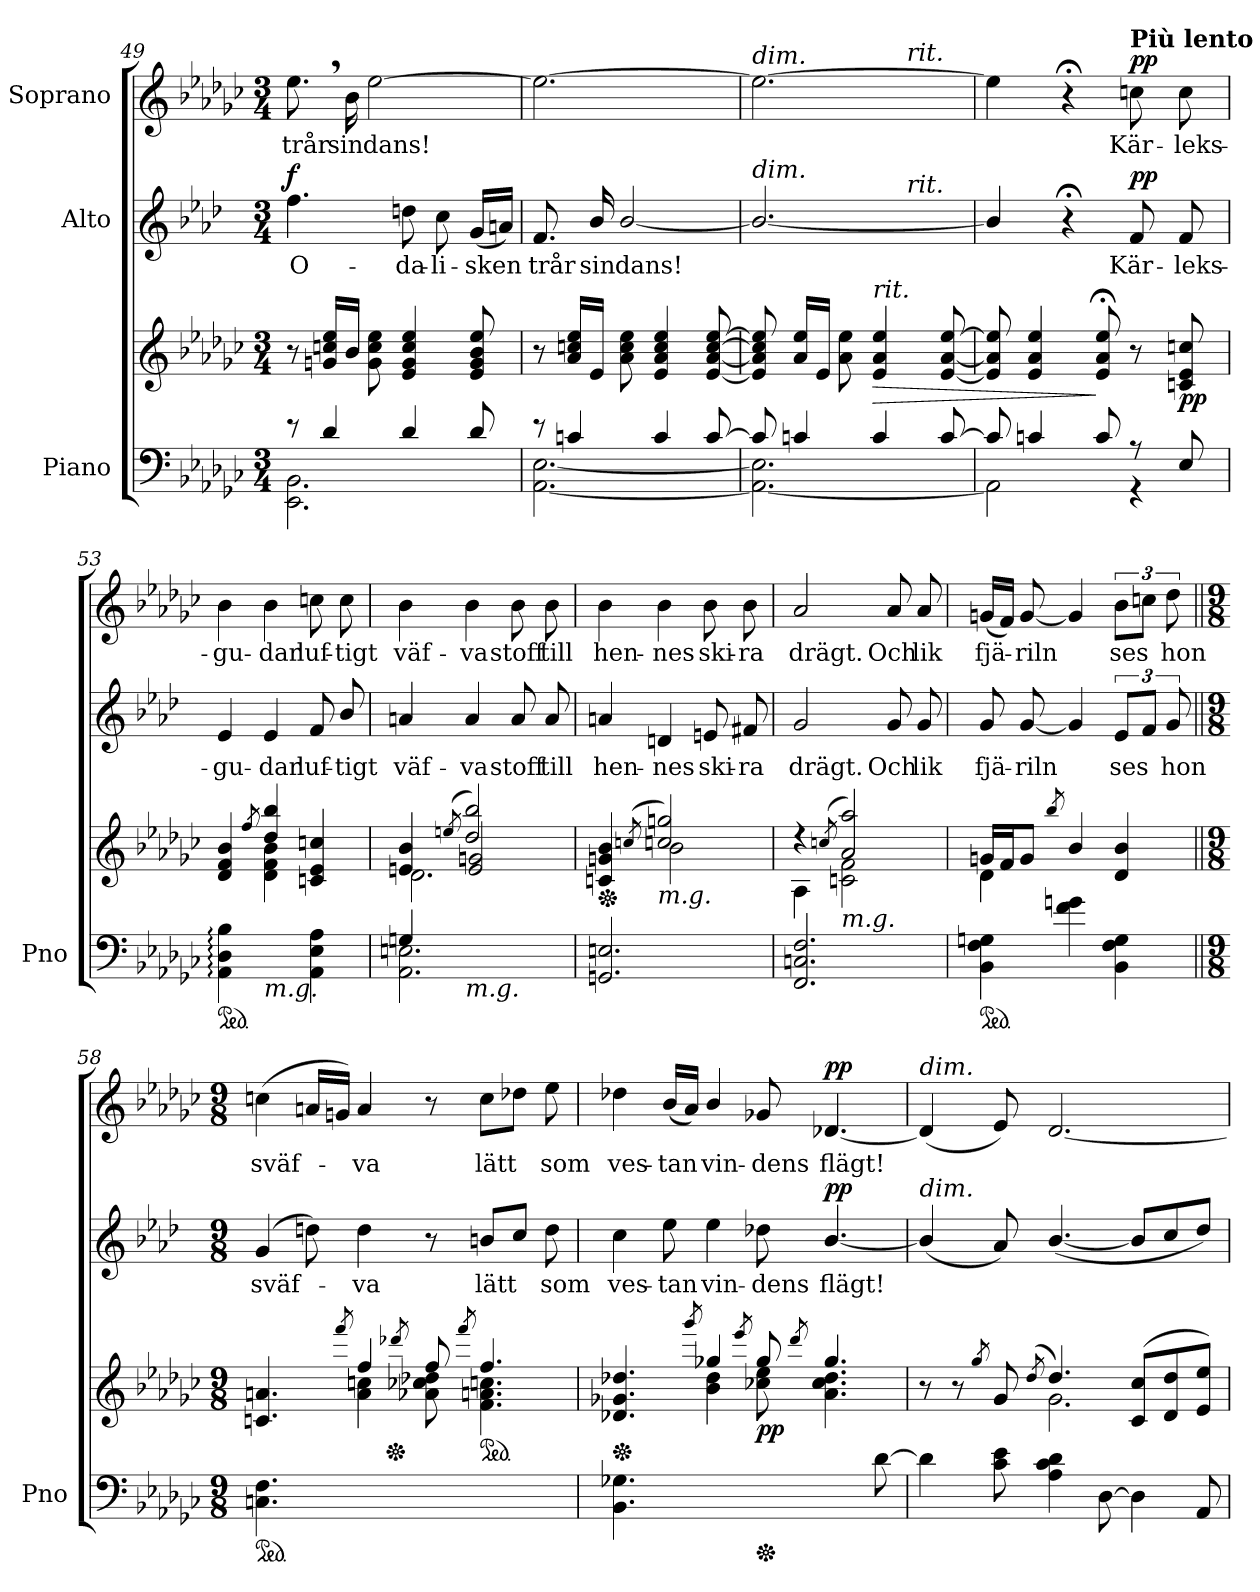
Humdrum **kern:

**kern	**kern	**dynam	**kern	**text	**dynam	**kern	**text	**dynam
*part3	*part3	*part3	*part2	*part2	*part2	*part1	*part1	*part1
*staff4	*staff3	*staff3/4	*staff2	*staff2	*staff2	*staff1	*staff1	*staff1
*I"Piano	*	*	*I"Alto	*	*	*I"Soprano	*	*
*I'Pno	*	*	*	*	*	*	*	*
!!LO:LB:g=z
*clefF4	*clefG2	*	*clefG2	*	*	*clefG2	*	*
*	*	*	*ITrd1c2	*	*	*	*	*
*k[b-e-a-d-g-c-]	*k[b-e-a-d-g-c-]	*	*k[b-e-a-d-g-c-]	*	*	*k[b-e-a-d-g-c-]	*	*
*M3/4	*M3/4	*	*M3/4	*	*	*M3/4	*	*
=49	=49	=49	=49	=49	=49	=49	=49	=49
*^	*	*	*	*	*	*	*	*
!	!	!	!	!	!LO:LY:b	!LO:DY:a	!	!LO:LY:b	!
8r	2.EE-\ 2.BB-\	8r	.	4.ee-\	O-	f	8.ee-,\	trår	.
4d-/	.	16gn/ 16ccn/ 16ee-/LL	.	.	.	.	.	.	.
!	!	!	!	!	!	!	!	!LO:LY:b	!
.	.	16b-/JJ	.	.	.	.	16b-\	sin	.
!	!	!	!	!	!	!	!	!LO:LY:b	!
.	.	8g\ 8cc\ 8ee-\	.	.	.	.	[2ee-\	dans!	.
!	!	!	!	!	!LO:LY:b	!	!	!	!
4d-/	.	4e-/ 4g/ 4cc/ 4ee-/	.	8ccn\	-da-	.	.	.	.
!	!	!	!	!	!LO:LY:b	!	!	!	!
.	.	.	.	8b-\	-li-	.	.	.	.
!	!	!	!	!	!LO:LY:b	!	!	!	!
8d-/	.	8e-/ 8g/ 8b-/ 8ee-/	.	(16f/LL	-sken	.	.	.	.
.	.	.	.	16gn/JJ)	.	.	.	.	.
!!LO:LB:g=z
=50	=50	=50	=50	=50	=50	=50	=50	=50	=50
!	!	!	!	!	!LO:LY:b	!	!	!	!
8r	[2.AA-\ [2.E-\	8r	.	8.e-/	trår	.	2.ee-\_	.	.
4cn/	.	16a-/ 16ccn/ 16ee-/LL	.	.	.	.	.	.	.
!	!	!	!	!	!LO:LY:b	!	!	!	!
.	.	16e-/JJ	.	16a-/	sin	.	.	.	.
!	!	!	!	!	!LO:LY:b	!	!	!	!
.	.	8a-\ 8cc\ 8ee-\	.	[2a-/	dans!	.	.	.	.
4c/	.	4e-/ 4a-/ 4cc/ 4ee-/	.	.	.	.	.	.	.
[8c/	.	[8e-/ [8a-/ [8cc/ [8ee-/	.	.	.	.	.	.	.
=51	=51	=51	=51	=51	=51	=51	=51	=51	=51
*	*	*	*	*^	*	*	*^	*	*
!	!	!	!	!	!	!	!	!LO:TX:a:i:t=dim.	!	!	!
!	!	!	!	!LO:TX:a:i:t=dim.	!	!	!	!	!	!	!
8c/]	2.AA-\_ 2.E-\]	8e-/] 8a-/] 8cc/] 8ee-/]	.	2.a-/_	4ryy	.	.	2.ee-\_	4ryy	.	.
4cn/	.	16a-/ 16ee-/LL	.	.	.	.	.	.	.	.	.
.	.	16e-/JJ	.	.	.	.	.	.	.	.	.
.	.	8a-\ 8ee-\	.	.	8ryy	.	.	.	8ryy	.	.
!	!	!LO:TX:a:i:t=rit.	!	!	!	!	!	!	!	!	!
!	!	!	!LO:HP:b	!	!	!	!	!	!	!	!
4c/	.	4e-/ 4a-/ 4ee-/	>	.	8ryy	.	.	.	8ryy	.	.
!	!	!	!	!	!	!	!	!	!LO:TX:a:i:t=rit.	!	!
!	!	!	!	!	!LO:TX:a:i:t=rit.	!	!	!	!	!	!
.	.	.	.	.	4ryy	.	.	.	4ryy	.	.
[8c/	.	[8e-/ [8a-/ [8ee-/	.	.	.	.	.	.	.	.	.
*	*	*	*	*v	*v	*	*	*	*	*	*
*	*	*	*	*	*	*	*v	*v	*	*
=52	=52	=52	=52	=52	=52	=52	=52	=52	=52
8c/]	2AA-\]	8e-/] 8a-/] 8ee-/]	.	4a-/]	.	.	4ee-\]	.	.
4cn/	.	4e-/ 4a-/ 4ee-/	.	.	.	.	.	.	.
.	.	.	.	4r;<	.	.	4r;<	.	.
8c/	.	8e-/;< 8a-/;< 8ee-/;<	]	.	.	.	.	.	.
!	!	!	!	!	!	!	!LO:TX:a:B:t=Più lento	!	!
!	!	!	!	!	!LO:LY:b	!LO:DY:a	!	!LO:LY:b	!LO:DY:a
8r	4r	8r	.	8e-/	Kär-	pp	8ccn\	Kär-	pp
!	!	!	!LO:DY:b	!	!LO:LY:b	!	!	!LO:LY:b	!
8E-/	.	8cn/ 8e-/ 8ccn/	pp	8e-/	-leks-	.	8cc\	-leks-	.
*v	*v	*	*	*	*	*	*	*	*
=53	=53	=53	=53	=53	=53	=53	=53	=53
*ped	*	*	*	*	*	*	*	*
*	*^	*	*	*	*	*	*	*
!	!	!	!	!	!LO:LY:b	!	!	!LO:LY:b	!
4AA-\: 4D-\: 4B-\:	4d-/ 4f/ 4b-/	4ryy	.	4d-/	-gu-	.	4b-\	-gu-	.
.	8qff/	.	.	.	.	.	.	.	.
!LO:TX:b:i:t=m.g.	!	!	!	!	!	!	!	!	!
!	!	!	!	!	!LO:LY:b	!	!	!LO:LY:b	!
4ryy	4dd-/ 4bb-/	4d-\ 4f\ 4b-\	.	4d-/	-dar	.	4b-\	-dar	.
!	!	!	!	!	!LO:LY:b	!	!	!LO:LY:b	!
4AA-\ 4E-\ 4A-\	4cn/ 4e-/ 4ccn/	4ryy	.	8e-/	luf-	.	8ccn\	luf-	.
!	!	!	!	!	!LO:LY:b	!	!	!LO:LY:b	!
.	.	.	.	8a-/	-tigt	.	8cc\	-tigt	.
!!LO:PB:g=z
=54	=54	=54	=54	=54	=54	=54	=54	=54	=54
*^	*	*^	*	*	*	*	*	*	*
!	!	!	!	!	!	!	!LO:LY:b	!	!	!LO:LY:b	!
4Gn/	2.AA-\ 2.En\	4en/ 4b-/	2.d-\	4ryy	.	4gn/	väf-	.	4b-\	väf-	.
.	.	(8qeen/	.	.	.	.	.	.	.	.	.
!LO:TX:b:i:t=m.g.	!	!	!	!	!	!	!	!	!	!	!
!	!	!	!	!	!	!	!LO:LY:b	!	!	!LO:LY:b	!
2ryy	.	2dd-/ 2bb-/)	.	2e/ 2gn/	.	4g/	-va	.	4b-\	-va	.
!	!	!	!	!	!	!	!LO:LY:b	!	!	!LO:LY:b	!
.	.	.	.	.	.	8g/	stoff	.	8b-\	stoff	.
!	!	!	!	!	!	!	!LO:LY:b	!	!	!LO:LY:b	!
.	.	.	.	.	.	8g/	till	.	8b-\	till	.
*v	*v	*	*	*	*	*	*	*	*	*	*
*	*v	*v	*v	*	*	*	*	*	*	*
=55	=55	=55	=55	=55	=55	=55	=55	=55
*	*Xped	*	*	*	*	*	*	*
*	*^	*	*	*	*	*	*	*
!	!	!	!	!	!LO:LY:b	!	!	!LO:LY:b	!
2.GGn/ 2.En/	4cn/ 4gn/ 4b-/	4ryy	.	4gn/	hen-	.	4b-\	hen-	.
.	(8qccn/	.	.	.	.	.	.	.	.
!	!LO:TX:b:i:t=m.g.	!	!	!	!	!	!	!	!
!	!	!	!	!	!LO:LY:b	!	!	!LO:LY:b	!
.	2cc/ 2ggn/)	2b-\	.	4cn/	-nes	.	4b-\	-nes	.
!	!	!	!	!	!LO:LY:b	!	!	!LO:LY:b	!
.	.	.	.	8dn/	ski-	.	8b-\	ski-	.
!	!	!	!	!	!LO:LY:b	!	!	!LO:LY:b	!
.	.	.	.	8en/	-ra	.	8b-\	-ra	.
=56	=56	=56	=56	=56	=56	=56	=56	=56	=56
!	!	!	!	!	!LO:LY:b	!	!	!LO:LY:b	!
2.FF/ 2.Cn/ 2.F/	4r	4A-\	.	2f/	drägt.	.	2a-/	drägt.	.
.	(8qccn/	.	.	.	.	.	.	.	.
!	!LO:TX:b:i:t=m.g.	!	!	!	!	!	!	!	!
.	2a-/ 2aa-/)	2cn\ 2f\	.	.	.	.	.	.	.
!	!	!	!	!	!LO:LY:b	!	!	!LO:LY:b	!
.	.	.	.	8f/	Och	.	8a-/	Och	.
!	!	!	!	!	!LO:LY:b	!	!	!LO:LY:b	!
.	.	.	.	8f/	lik	.	8a-/	lik	.
=57	=57	=57	=57	=57	=57	=57	=57	=57	=57
*ped	*	*	*	*	*	*	*	*	*
!	!	!	!	!	!LO:LY:b	!	!	!LO:LY:b	!
4BB-\ 4F\ 4Gn\	16gn/LL	4d-\	.	8f/	fjä-	.	(16gn/LL	fjä-	.
.	16f/J	.	.	.	.	.	16f/JJ)	.	.
!	!	!	!	!	!LO:LY:b	!	!	!LO:LY:b	!
.	8g/J	.	.	[8f/	-riln	.	[8g/	-riln	.
.	8qbb-/	.	.	.	.	.	.	.	.
4f\ 4gn\	4b-/	4ryy	.	4f/]	.	.	4g/]	.	.
!	!	!	!	!	!LO:LY:b	!	!	!LO:LY:b	!
4BB-\ 4F\ 4G\	4d-/ 4b-/	4ryy	.	12d-/L	ses	.	12b-\L	ses	.
.	.	.	.	12e-/J	.	.	12ccn\J	.	.
!	!	!	!	!	!LO:LY:b	!	!	!LO:LY:b	!
.	.	.	.	12f/	hon	.	12dd-\	hon	.
!!LO:PB:g=z
=58||	=58||	=58||	=58||	=58||	=58||	=58||	=58||	=58||	=58||
*M9/8	*M9/8	*	*	*M9/8	*	*	*M9/8	*	*
*ped	*	*	*	*	*	*	*	*	*
*^	*	*	*	*	*	*	*	*	*
!	!	!	!	!	!	!LO:LY:b	!	!	!LO:LY:b	!
4.Cn\ 4.F\	4.ryy	4.cn/ 4.an/	4.ryy	.	(4f/	sväf-	.	(4ccn\	sväf-	.
.	.	.	.	.	8ccn\)	.	.	16an/LL	.	.
.	.	.	.	.	.	.	.	16gn/JJ)	.	.
.	.	8qfff/	.	.	.	.	.	.	.	.
!	!	!	!	!	!	!LO:LY:b	!	!	!LO:LY:b	!
2.ryy	4ryy	4ff/	4a\ 4ccn\	.	4cc\	-va	.	4a/	-va	.
*	*	*Xped	*	*	*	*	*	*	*	*
.	.	8qddd-X/	.	.	.	.	.	.	.	.
.	8ryy	8ff/	8a-X\ 8cc-X\ 8dd-X\	.	8r	.	.	8r	.	.
.	.	8qfff/	.	.	.	.	.	.	.	.
*	*	*ped	*	*	*	*	*	*	*	*
!	!	!	!	!	!	!LO:LY:b	!	!	!LO:LY:b	!
.	4ryy	4.ff/	4.f\ 4.an\ 4.ccn\	.	8an/L	lätt	.	8cc\L	lätt	.
.	.	.	.	.	8b-/J	.	.	8dd-X\J	.	.
!	!	!	!	!	!	!LO:LY:b	!	!	!LO:LY:b	!
.	8ryy	.	.	.	8cc\	som	.	8ee-\	som	.
*v	*v	*	*	*	*	*	*	*	*	*
=59	=59	=59	=59	=59	=59	=59	=59	=59	=59
*	*Xped	*	*	*	*	*	*	*	*
*^	*	*	*	*	*	*	*	*	*
!	!	!	!	!	!	!LO:LY:b	!	!	!LO:LY:b	!
*v	*v	*	*	*	*	*	*	*	*	*
4.BB-\ 4.G-X\	4.d-X/ 4.g-X/ 4.dd-X/	4.ryy	.	4b-\	ves-	.	4dd-X\	ves-	.
!	!	!	!	!	!LO:LY:b	!	!	!LO:LY:b	!
.	.	.	.	8dd-\	-tan	.	(16b-/LL	-tan	.
.	.	.	.	.	.	.	16a-/JJ)	.	.
.	8qggg-/	.	.	.	.	.	.	.	.
!	!	!	!	!	!LO:LY:b	!	!	!LO:LY:b	!
4ryy	4gg-X/	4b-\ 4dd-\	.	4dd-\	vin-	.	4b-/	vin-	.
.	8qeee-/	.	.	.	.	.	.	.	.
*Xped	*	*	*	*	*	*	*	*	*
!	!	!	!LO:DY:b	!	!LO:LY:b	!	!	!LO:LY:b	!
8ryy	8gg-/	8cc-X\ 8ee-\	pp	8cc-X\	-dens	.	8g-X/	-dens	.
.	8qddd-/	.	.	.	.	.	.	.	.
!	!	!	!	!	!LO:LY:b	!LO:DY:a	!	!LO:LY:b	!LO:DY:a
4ryy	4.gg-/	(4.a-\ 4.cc-\ 4.dd-\	.	[4.a-/	flägt!	pp	[4.d-X/	flägt!	pp
[8d-\)	.	.	.	.	.	.	.	.	.
=60	=60	=60	=60	=60	=60	=60	=60	=60	=60
!	!	!	!	!	!	!	!LO:TX:a:i:t=dim.	!	!
!	!	!	!	!LO:TX:a:i:t=dim.	!	!	!	!	!
4d-\]	8r	8ryy	.	(4a-/]	.	.	(4d-/]	.	.
.	8r	8ryy	.	.	.	.	.	.	.
.	8qgg-/	.	.	.	.	.	.	.	.
8c-\ 8e-\	8g-/	8ryy	.	8g-/)	.	.	8e-/)	.	.
.	(8qdd-/	.	.	.	.	.	.	.	.
4A-\ 4c-\ 4d-\	4.dd-/)	2.g-\	.	([<4.a-/	.	.	[2.d-/	.	.
[8D-\	.	.	.	.	.	.	.	.	.
4D-\]	(<8c-/ 8cc-/L	.	.	8a-/L]	.	.	.	.	.
.	8d-/ 8dd-/	.	.	8b-/	.	.	.	.	.
8AA-/	8e-/ 8ee-/J)	.	.	8cc-/J)	.	.	.	.	.
*	*v	*v	*	*	*	*	*	*	*
=	=	=	=	=	=	=	=	=
*-	*-	*-	*-	*-	*-	*-	*-	*-
